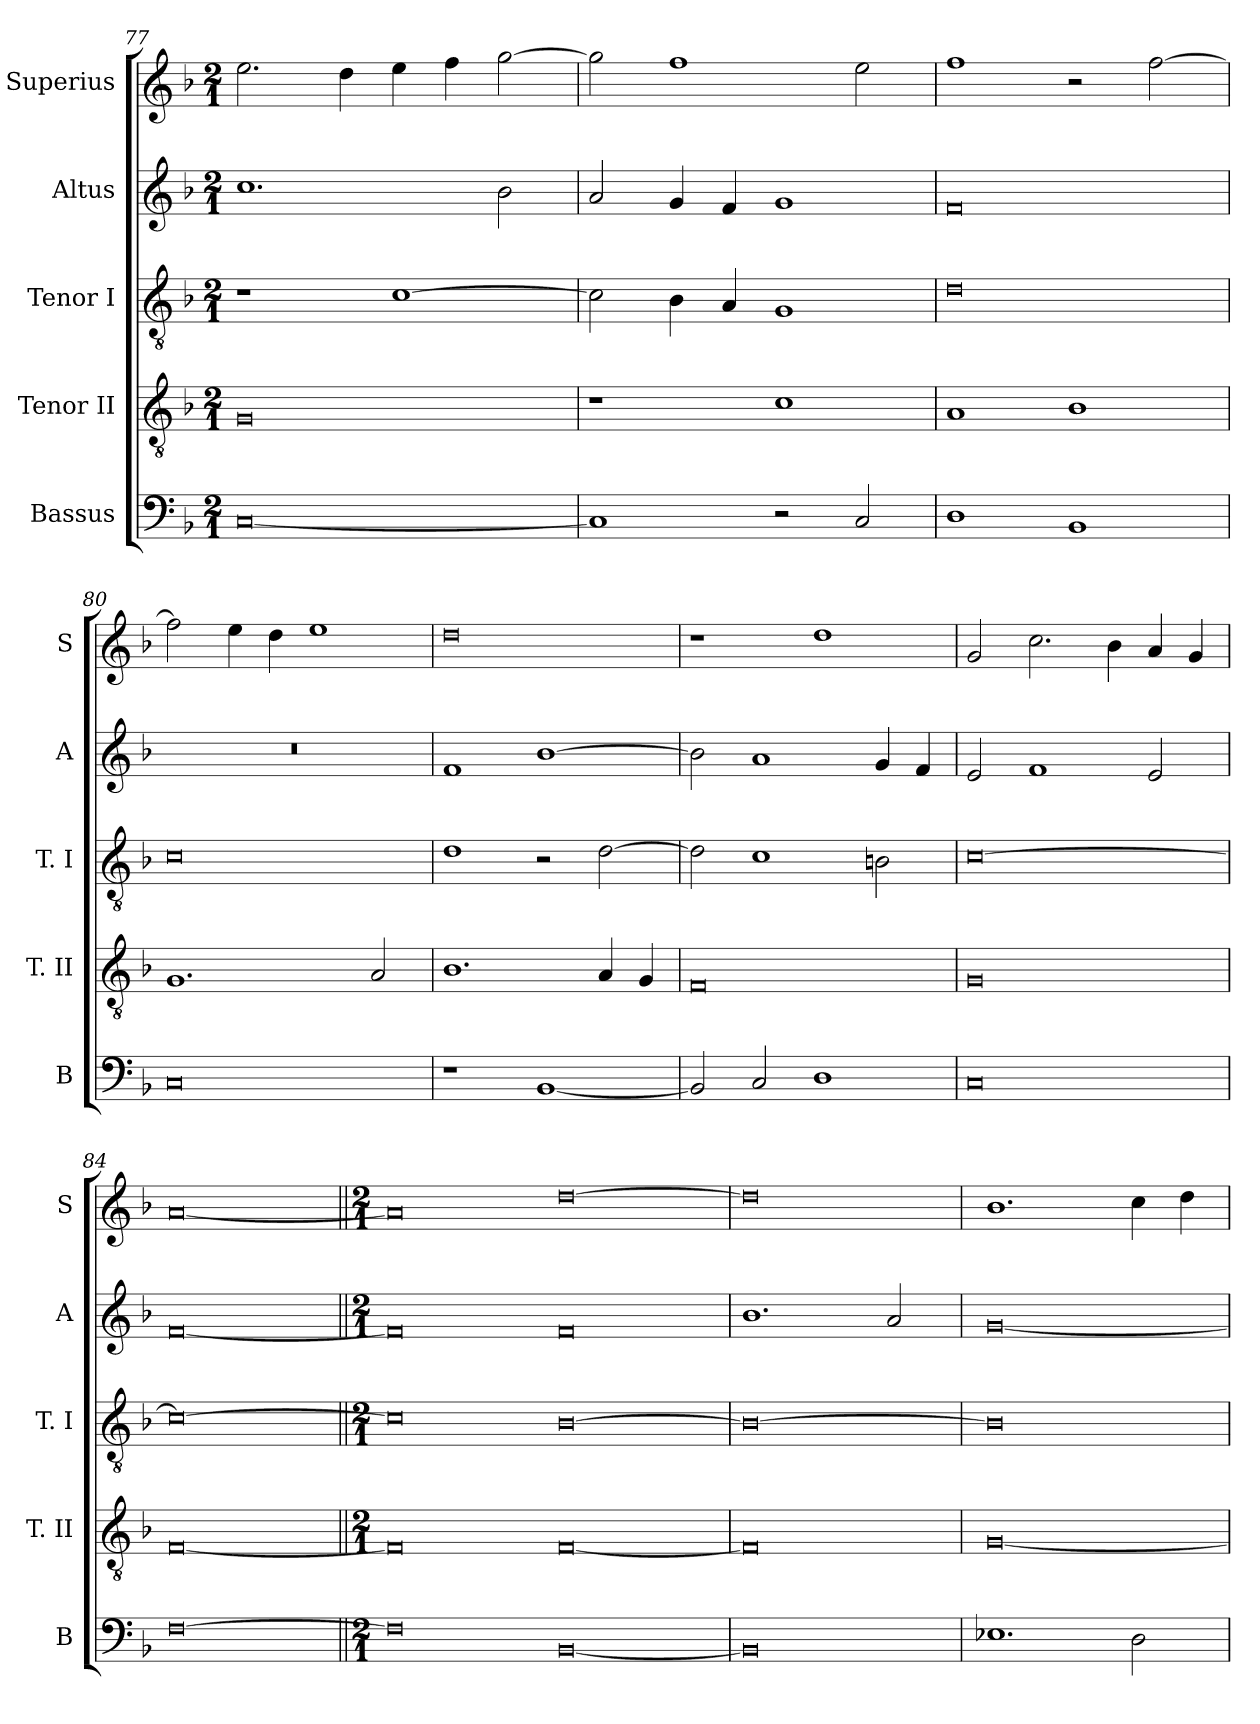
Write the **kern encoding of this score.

**kern	**kern	**kern	**kern	**kern
*part5	*part4	*part3	*part2	*part1
*staff5	*staff4	*staff3	*staff2	*staff1
*I"Bassus	*I"Tenor II	*I"Tenor I	*I"Altus	*I"Superius
*I'B	*I'T. II	*I'T. I	*I'A	*I'S
*clefF4	*clefGv2	*clefGv2	*clefG2	*clefG2
*k[b-]	*k[b-]	*k[b-]	*k[b-]	*k[b-]
*F:	*F:	*F:	*F:	*F:
*M2/1	*M2/1	*M2/1	*M2/1	*M2/1
=77	=77	=77	=77	=77
[0C	0G	1r	1.cc	2.ee
.	.	.	.	4dd
.	.	[1c	.	4ee
.	.	.	.	4ff
.	.	.	2b-	[2gg
=78	=78	=78	=78	=78
1C]	1r	2c]	2a	2gg]
.	.	4B-	4g	1ff
.	.	4A	4f	.
2r	1c	1G	1g	.
2C	.	.	.	2ee
=79	=79	=79	=79	=79
1D	1A	0d	0f	1ff
1BB-	1B-	.	.	2r
.	.	.	.	[2ff
=80	=80	=80	=80	=80
0C	1.G	0c	0r	2ff]
.	.	.	.	4ee
.	.	.	.	4dd
.	.	.	.	1ee
.	2A	.	.	.
=81	=81	=81	=81	=81
1r	1.B-	1d	1f	0dd
[1BB-	.	2r	[1b-	.
.	4A	[2d	.	.
.	4G	.	.	.
=82	=82	=82	=82	=82
2BB-]	0F	2d]	2b-]	1r
2C	.	1c	1a	.
1D	.	.	.	1dd
.	.	2Bn	4g	.
.	.	.	4f	.
=83	=83	=83	=83	=83
0C	0G	[0c	2e	2g
.	.	.	1f	2.cc
.	.	.	.	4b-
.	.	.	2e	4a
.	.	.	.	4g
=84	=84	=84	=84	=84
[0F	[0F	0c_	[0f	[0a
=85||	=85||	=85||	=85||	=85||
*M2/1	*M2/1	*M2/1	*M2/1	*M2/1
0F]	0F]	0c]	0f]	0a]
[0BB-	[0F	[0B-	0f	[0dd
=86	=86	=86	=86	=86
0BB-]	0F]	0B-_	1.b-	0dd]
.	.	.	2a	.
=87	=87	=87	=87	=87
1.E-X	[0G	0B-]	[0g	1.b-
2D	.	.	.	4cc
.	.	.	.	4dd
=	=	=	=	=
*-	*-	*-	*-	*-
